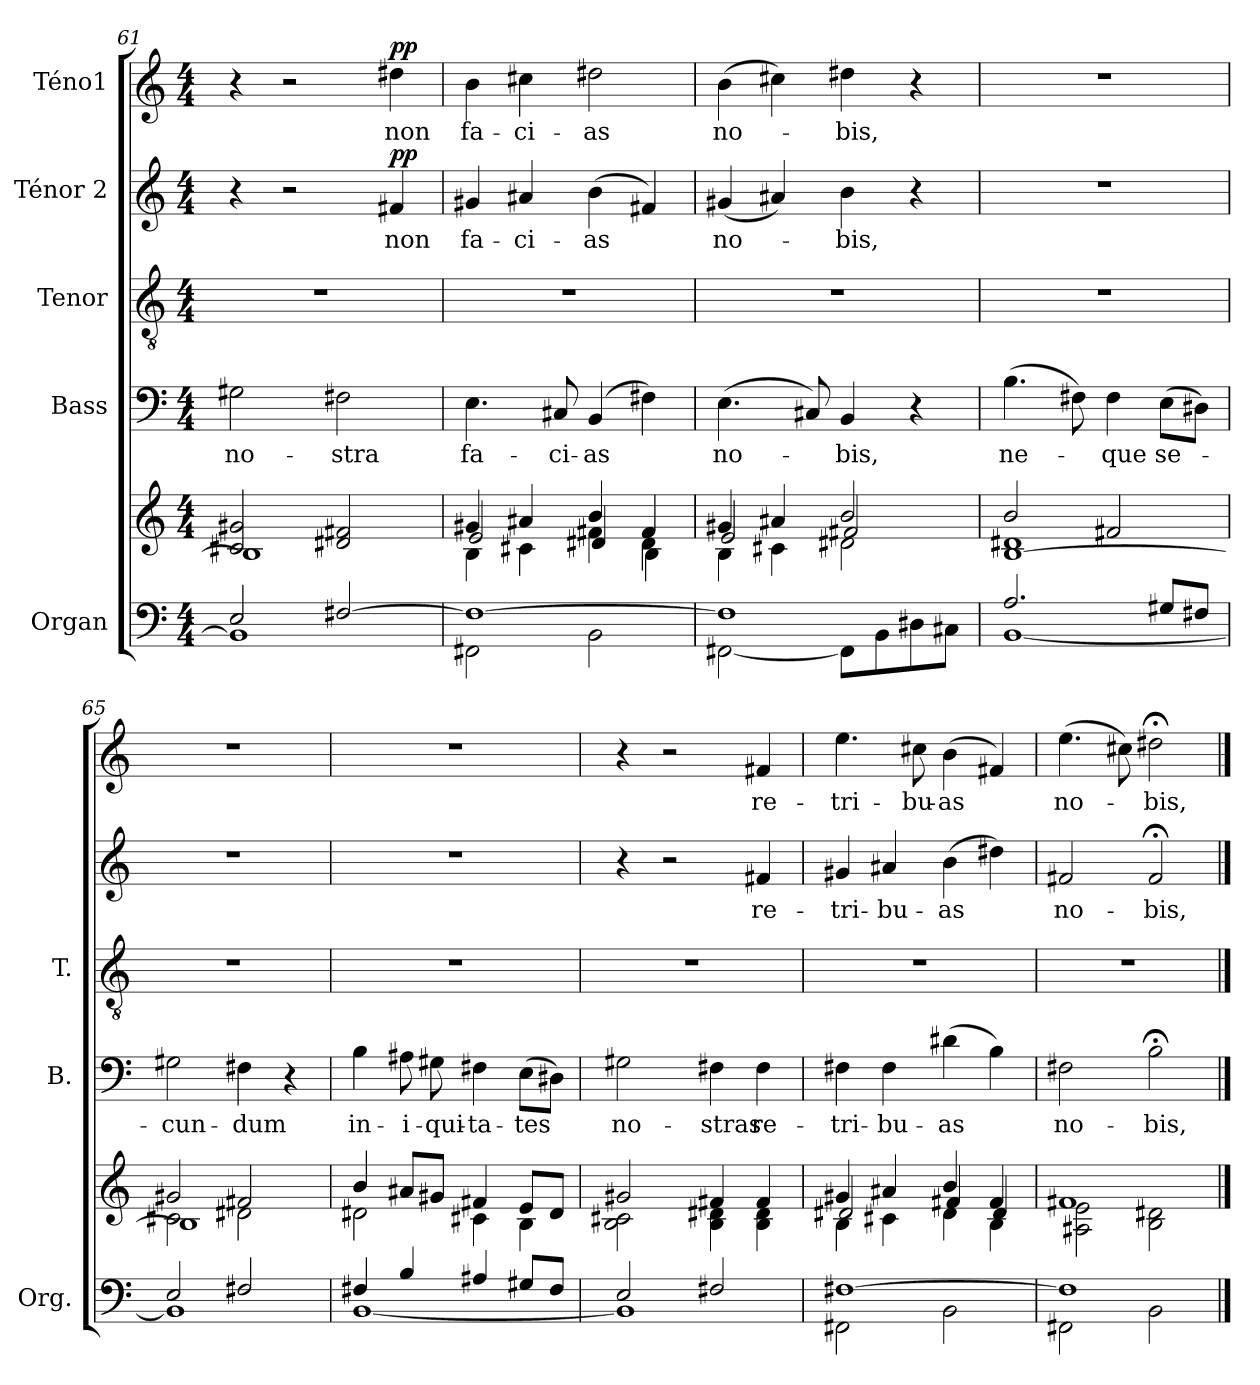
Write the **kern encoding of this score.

**kern	**kern	**kern	**text	**kern	**kern	**text	**dynam	**kern	**text	**dynam
*part5	*part5	*part4	*part4	*part3	*part2	*part2	*part2	*part1	*part1	*part1
*staff6	*staff5	*staff4	*staff4	*staff3	*staff2	*staff2	*staff2	*staff1	*staff1	*staff1
*I"Organ	*	*I"Bass	*	*I"Tenor	*I"Ténor 2	*	*	*I"Téno1	*	*
*I'Org.	*	*I'B.	*	*I'T.	*	*	*	*	*	*
*clefF4	*clefG2	*clefF4	*	*clefGv2	*clefG2	*	*	*clefG2	*	*
*k[]	*k[]	*k[]	*	*k[]	*k[]	*	*	*k[]	*	*
*M4/4	*M4/4	*M4/4	*	*M4/4	*M4/4	*	*	*M4/4	*	*
=61	=61	=61	=61	=61	=61	=61	=61	=61	=61	=61
*^	*^	*	*	*	*	*	*	*	*	*
!	!	!	!	!	!LO:LY:b	!	!	!	!	!	!	!
2E/	1BB]	2c#X/ 2g#X/	1B]	2G#X\	no-	1r	4r	.	.	4r	.	.
.	.	.	.	.	.	.	2r	.	.	2r	.	.
!	!	!	!	!	!LO:LY:b	!	!	!	!	!	!	!
[2F#X/	.	2d#X/ 2f#X/	.	2F#X\	-stra	.	.	.	.	.	.	.
!	!	!	!	!	!	!	!	!LO:LY:b	!LO:DY:b	!	!LO:LY:b	!LO:DY:b
.	.	.	.	.	.	.	4f#X/	non	pp	4dd#X\	non	pp
=62	=62	=62	=62	=62	=62	=62	=62	=62	=62	=62	=62	=62
*	*	*	*^	*	*	*	*	*	*	*	*	*
!	!	!	!	!	!	!LO:LY:b	!	!	!LO:LY:b	!	!	!LO:LY:b	!
1F#_	2FF#X\	4g#X/	4B\	2e/	4.E\	fa-	1r	4g#X/	fa-	.	4b\	fa-	.
!	!	!	!	!	!	!	!	!	!LO:LY:b	!	!	!LO:LY:b	!
.	.	4a#X/	4c#X\	.	.	.	.	4a#X/	-ci-	.	4cc#X\	-ci-	.
!	!	!	!	!	!	!LO:LY:b	!	!	!	!	!	!	!
.	.	.	.	.	8C#X/	-ci-	.	.	.	.	.	.	.
!	!	!	!	!	!	!LO:LY:b	!	!	!LO:LY:b	!	!	!LO:LY:b	!
.	2BB\	4b/	4f#X\	4d#X/	(>4BB/	-as	.	(>4b\	-as	.	2dd#X\	-as	.
.	.	4f#/	4d#\	4B\	4F#X\)	.	.	4f#X/)	.	.	.	.	.
=63	=63	=63	=63	=63	=63	=63	=63	=63	=63	=63	=63	=63	=63
!	!	!	!	!	!	!LO:LY:b	!	!	!LO:LY:b	!	!	!LO:LY:b	!
1F#]	[2FF#X\	4g#X/	4B\	2e/	(>4.E\	no-	1r	(<4g#X/	no-	.	(>4b\	no-	.
.	.	4a#X/	4c#X\	.	.	.	.	4a#X/)	.	.	4cc#X\)	.	.
.	.	.	.	.	8C#X/)	.	.	.	.	.	.	.	.
!	!	!	!	!	!	!LO:LY:b	!	!	!LO:LY:b	!	!	!LO:LY:b	!
.	8FF#\L]	2b/	2d#X\	2f#X/	4BB/	-bis,	.	4b\	-bis,	.	4dd#X\	-bis,	.
.	8BB\	.	.	.	.	.	.	.	.	.	.	.	.
.	8D#X\	.	.	.	4r	.	.	4r	.	.	4r	.	.
.	8C#X\J	.	.	.	.	.	.	.	.	.	.	.	.
!!LO:LB:g=z
=64	=64	=64	=64	=64	=64	=64	=64	=64	=64	=64	=64	=64	=64
!	!	!	!	!	!	!LO:LY:b	!	!	!	!	!	!	!
2.A/	[1BB	2b/	1d#X	[1B	(>4.B\	ne-	1r	1r	.	.	1r	.	.
.	.	.	.	.	8F#X\)	.	.	.	.	.	.	.	.
!	!	!	!	!	!	!LO:LY:b	!	!	!	!	!	!	!
.	.	2f#X/	.	.	4F#\	-que	.	.	.	.	.	.	.
!	!	!	!	!	!	!LO:LY:b	!	!	!	!	!	!	!
8G#X/L	.	.	.	.	(>8E\L	se-	.	.	.	.	.	.	.
8F#X/J	.	.	.	.	8D#X\J)	.	.	.	.	.	.	.	.
=65	=65	=65	=65	=65	=65	=65	=65	=65	=65	=65	=65	=65	=65
!	!	!	!	!	!	!LO:LY:b	!	!	!	!	!	!	!
2E/	1BB]	2g#X/	2c#X\	1B]	2G#X\	-cun-	1r	1r	.	.	1r	.	.
!	!	!	!	!	!	!LO:LY:b	!	!	!	!	!	!	!
2F#X/	.	2f#X/	2d#X\	.	4F#X\	-dum	.	.	.	.	.	.	.
.	.	.	.	.	4r	.	.	.	.	.	.	.	.
*	*	*	*v	*v	*	*	*	*	*	*	*	*	*
=66	=66	=66	=66	=66	=66	=66	=66	=66	=66	=66	=66	=66
!	!	!	!	!	!LO:LY:b	!	!	!	!	!	!	!
4F#X/	[1BB	4b/	2d#X\	4B\	in-	1r	1r	.	.	1r	.	.
!	!	!	!	!	!LO:LY:b	!	!	!	!	!	!	!
4B/	.	8a#X/L	.	8A#X\	-i-	.	.	.	.	.	.	.
!	!	!	!	!	!LO:LY:b	!	!	!	!	!	!	!
.	.	8g#X/J	.	8G#X\	-qui-	.	.	.	.	.	.	.
!	!	!	!	!	!LO:LY:b	!	!	!	!	!	!	!
4A#X/	.	4f#X/	4c#X\	4F#X\	-ta-	.	.	.	.	.	.	.
!	!	!	!	!	!LO:LY:b	!	!	!	!	!	!	!
8G#X/L	.	8e/L	4B\	(>8E\L	-tes	.	.	.	.	.	.	.
8F#/J	.	8d#/J	.	8D#X\J)	.	.	.	.	.	.	.	.
=67	=67	=67	=67	=67	=67	=67	=67	=67	=67	=67	=67	=67
!	!	!	!	!	!LO:LY:b	!	!	!	!	!	!	!
2E/	1BB]	2g#X/	2B\ 2c#X\	2G#X\	no-	1r	4r	.	.	4r	.	.
.	.	.	.	.	.	.	2r	.	.	2r	.	.
!	!	!	!	!	!LO:LY:b	!	!	!	!	!	!	!
2F#X/	.	4f#X/	4B\ 4d#X\	4F#X\	-stras	.	.	.	.	.	.	.
!	!	!	!	!	!LO:LY:b	!	!	!LO:LY:b	!	!	!LO:LY:b	!
.	.	4f#/	4B\ 4d#\	4F#\	re-	.	4f#X/	re-	.	4f#X/	re-	.
!!LO:PB:g=z
=68	=68	=68	=68	=68	=68	=68	=68	=68	=68	=68	=68	=68
*	*	*	*^	*	*	*	*	*	*	*	*	*
!	!	!	!	!	!	!LO:LY:b	!	!	!LO:LY:b	!	!	!LO:LY:b	!
[1F#X	2FF#X\	4g#X/	4B\	2d#X/	4F#X\	-tri-	1r	4g#X/	-tri-	.	4.ee\	-tri-	.
!	!	!	!	!	!	!LO:LY:b	!	!	!LO:LY:b	!	!	!	!
.	.	4a#X/	4c#X\	.	4F#\	-bu-	.	4a#X/	-bu-	.	.	.	.
!	!	!	!	!	!	!	!	!	!	!	!	!LO:LY:b	!
.	.	.	.	.	.	.	.	.	.	.	8cc#X\	-bu-	.
!	!	!	!	!	!	!LO:LY:b	!	!	!LO:LY:b	!	!	!LO:LY:b	!
.	2BB\	4b/	4d#\	4f#X/	(>4d#X\	-as	.	(>4b\	-as	.	(>4b\	-as	.
.	.	4f#/	4B\	4d#/	4B\)	.	.	4dd#X\)	.	.	4f#X/)	.	.
=69	=69	=69	=69	=69	=69	=69	=69	=69	=69	=69	=69	=69	=69
!	!	!	!	!	!	!LO:LY:b	!	!	!LO:LY:b	!	!	!LO:LY:b	!
*	*	*	*v	*v	*	*	*	*	*	*	*	*	*
1F#]	2FF#X\	1f#X	2A#X\ 2e\	2F#X\	no-	1r	2f#X/	no-	.	(>4.ee\	no-	.
.	.	.	.	.	.	.	.	.	.	8cc#X\)	.	.
!	!	!	!	!	!LO:LY:b	!	!	!LO:LY:b	!	!	!LO:LY:b	!
.	2BB\	.	2B\ 2d#X\	2B;<\	-bis,	.	2f#;</	-bis,	.	2dd#X;<\	-bis,	.
*v	*v	*	*	*	*	*	*	*	*	*	*	*
*	*v	*v	*	*	*	*	*	*	*	*	*
==	==	==	==	==	==	==	==	==	==	==
*-	*-	*-	*-	*-	*-	*-	*-	*-	*-	*-
